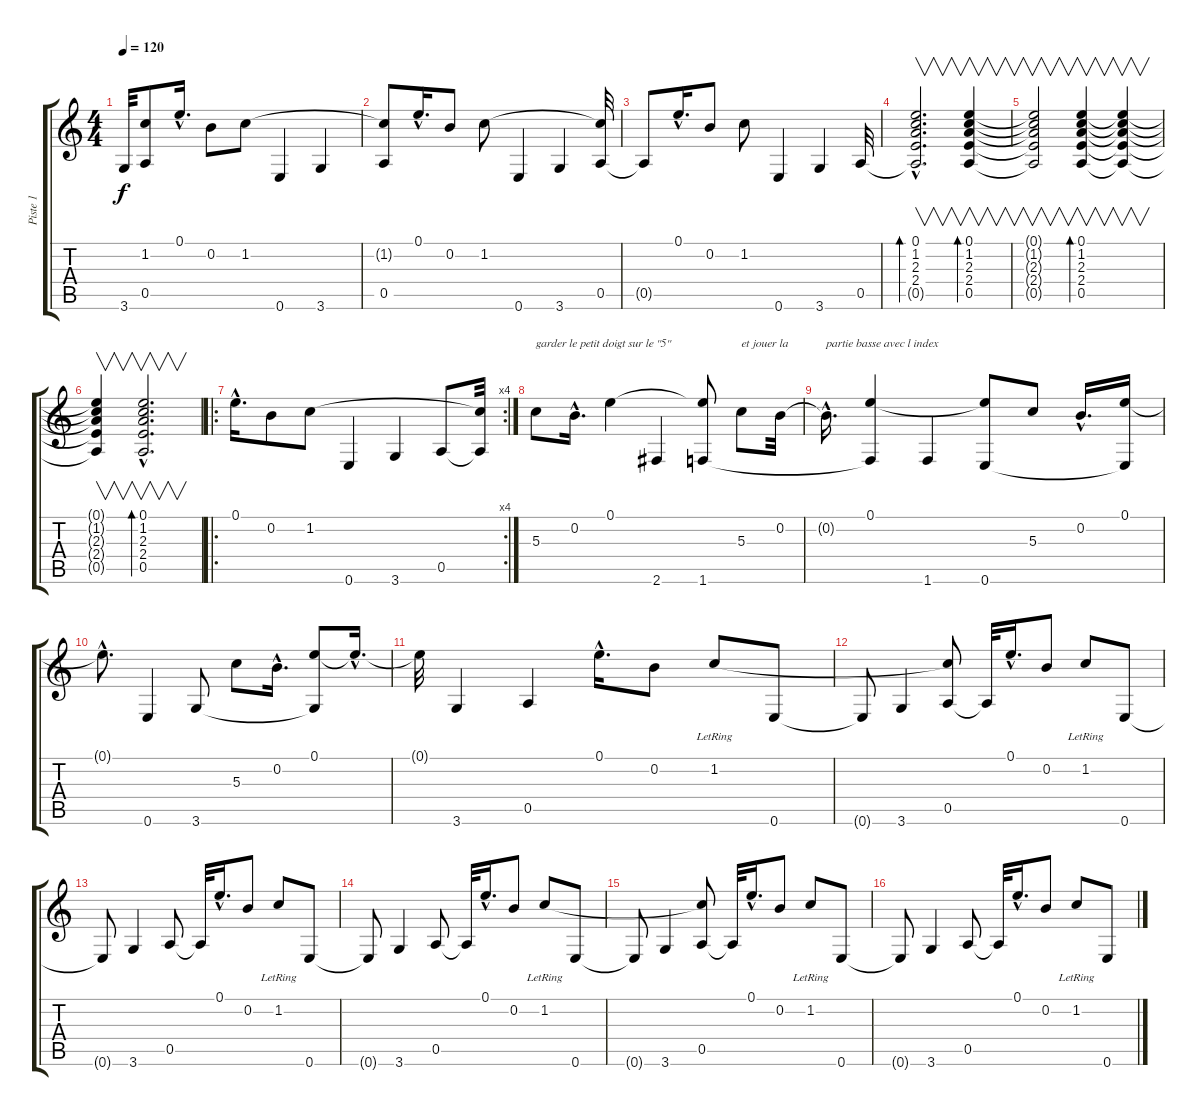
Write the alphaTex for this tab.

\track ("Piste 1" "Piste 1") {instrument acousticguitarsteel}
\staff {score tabs}
\tuning (E4 B3 G3 D3 A2 E2) {hide}
\ts (4 4)
\tempo 120
\clef g2
\ks c
3.6{t}.32{dy f} (1.2{t} 0.5).8 0.1{hac}.16{d} 0.2.8 1.2.8 0.6.4 3.6.4 |
(1.2{t} 0.5).8 0.1{hac}.16{d} 0.2.8 1.2.8 0.6.4 3.6.4 (1.2{t} 0.5).32 |
0.5{t}.8 0.1{hac}.16{d} 0.2.8 1.2.8 0.6.4 3.6.4 0.5.32 |
(0.1{hac} 1.2{hac} 2.3{hac} 2.4{hac} 0.5{hac t}).2{v d bd 480} (0.1 1.2 2.3 2.4 0.5).4{v bd 480} |
(0.1{t} 1.2{t} 2.3{t} 2.4{t} 0.5{t}).2{v} (0.1 1.2 2.3 2.4 0.5).4{v bd 480} (0.1{t} 1.2{t} 2.3{t} 2.4{t} 0.5{t}).4{v} |
(0.1{t} 1.2{t} 2.3{t} 2.4{t} 0.5{t}).4{v} (0.1{hac} 1.2{hac} 2.3{hac} 2.4{hac} 0.5{hac}).2{v d bd 480} |
\ro
\rc 4
0.1{hac}.16{d} 0.2.8 1.2.8 0.6.4 3.6.4 0.5.8 (1.2{t} 0.5{t}).32 |
5.3.8{txt "garder le petit doigt sur le \"5\""} 0.2{hac}.16{d} 0.1.4 2.6.4 (0.1{t} 1.6).8 5.3.8{txt "et jouer la "} 0.2.32 |
0.2{hac t}.16{d txt "partie basse avec l index"} (0.1 1.6{t}).4 1.6.4 (0.1{t} 0.6).8 5.3.8 0.2{hac}.16{d} (0.1 0.6{t}).16 |
0.1{hac t}.8{d} 0.6.4 3.6.8 5.3.8 0.2{hac}.16{d} (0.1 3.6{t}).8 0.1{hac t}.16{d} |
0.1{t}.32 3.6.4 0.5.4 0.1{hac}.16{d} 0.2.8 1.2{lr}.8 0.6.8 |
0.6{t}.8 3.6.4 (1.2{t} 0.5).8 0.5{t}.32 0.1{hac}.16{d} 0.2.8 1.2{lr}.8 0.6.8 |
0.6{t}.8 3.6.4 0.5.8 0.5{t}.32 0.1{hac}.16{d} 0.2.8 1.2{lr}.8 0.6.8 |
0.6{t}.8 3.6.4 0.5.8 0.5{t}.32 0.1{hac}.16{d} 0.2.8 1.2{lr}.8 0.6.8 |
0.6{t}.8 3.6.4 (1.2{t} 0.5).8 0.5{t}.32 0.1{hac}.16{d} 0.2.8 1.2{lr}.8 0.6.8 |
0.6{t}.8 3.6.4 0.5.8 0.5{t}.32 0.1{hac}.16{d} 0.2.8 1.2{lr}.8 0.6.8
